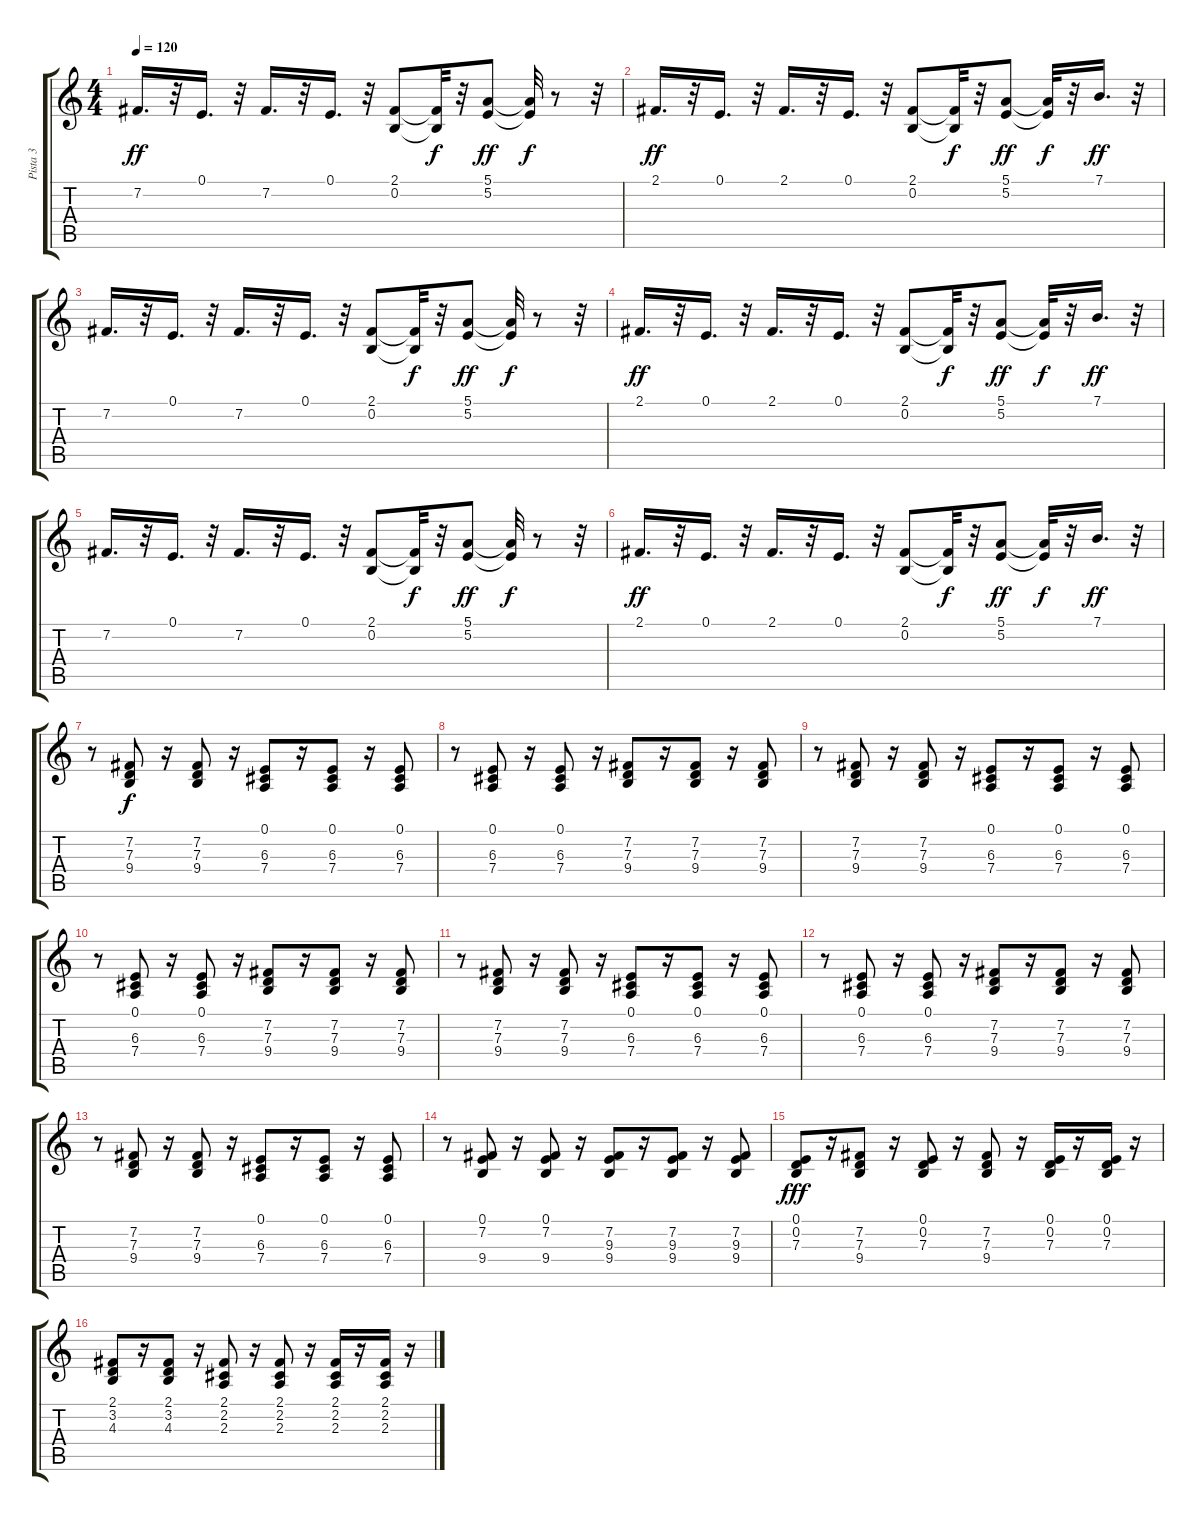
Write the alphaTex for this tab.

\track ("Pista 3" "Pista 3") {instrument synthbrass1}
\staff {score tabs}
\tuning (E4 B3 G3 D3 A2 E2) {hide}
\ts (4 4)
\tempo 120
\clef g2
\ks c
7.2.16{d dy ff} r.32 0.1.16{d} r.32 7.2.16{d} r.32 0.1.16{d} r.32 (2.1 0.2).8 (2.1{t} 0.2{t}).32{dy f} r.32 (5.1 5.2).8{dy ff} (5.1{t} 5.2{t}).32{dy f} r.8 r.32 |
2.1.16{d dy ff} r.32 0.1.16{d} r.32 2.1.16{d} r.32 0.1.16{d} r.32 (2.1 0.2).8 (2.1{t} 0.2{t}).32{dy f} r.32 (5.1 5.2).8{dy ff} (5.1{t} 5.2{t}).32{dy f} r.32 7.1.16{d dy ff} r.32 |
7.2.16{d} r.32 0.1.16{d} r.32 7.2.16{d} r.32 0.1.16{d} r.32 (2.1 0.2).8 (2.1{t} 0.2{t}).32{dy f} r.32 (5.1 5.2).8{dy ff} (5.1{t} 5.2{t}).32{dy f} r.8 r.32 |
2.1.16{d dy ff} r.32 0.1.16{d} r.32 2.1.16{d} r.32 0.1.16{d} r.32 (2.1 0.2).8 (2.1{t} 0.2{t}).32{dy f} r.32 (5.1 5.2).8{dy ff} (5.1{t} 5.2{t}).32{dy f} r.32 7.1.16{d dy ff} r.32 |
7.2.16{d} r.32 0.1.16{d} r.32 7.2.16{d} r.32 0.1.16{d} r.32 (2.1 0.2).8 (2.1{t} 0.2{t}).32{dy f} r.32 (5.1 5.2).8{dy ff} (5.1{t} 5.2{t}).32{dy f} r.8 r.32 |
2.1.16{d dy ff} r.32 0.1.16{d} r.32 2.1.16{d} r.32 0.1.16{d} r.32 (2.1 0.2).8 (2.1{t} 0.2{t}).32{dy f} r.32 (5.1 5.2).8{dy ff} (5.1{t} 5.2{t}).32{dy f} r.32 7.1.16{d dy ff} r.32 |
r.8 (7.2 7.3 9.4).8{dy f} r.16 (7.2 7.3 9.4).8 r.16 (0.1 6.3 7.4).8 r.16 (0.1 6.3 7.4).8 r.16 (0.1 6.3 7.4).8 |
r.8 (0.1 6.3 7.4).8 r.16 (0.1 6.3 7.4).8 r.16 (7.2 7.3 9.4).8 r.16 (7.2 7.3 9.4).8 r.16 (7.2 7.3 9.4).8 |
r.8 (7.2 7.3 9.4).8 r.16 (7.2 7.3 9.4).8 r.16 (0.1 6.3 7.4).8 r.16 (0.1 6.3 7.4).8 r.16 (0.1 6.3 7.4).8 |
r.8 (0.1 6.3 7.4).8 r.16 (0.1 6.3 7.4).8 r.16 (7.2 7.3 9.4).8 r.16 (7.2 7.3 9.4).8 r.16 (7.2 7.3 9.4).8 |
r.8 (7.2 7.3 9.4).8 r.16 (7.2 7.3 9.4).8 r.16 (0.1 6.3 7.4).8 r.16 (0.1 6.3 7.4).8 r.16 (0.1 6.3 7.4).8 |
r.8 (0.1 6.3 7.4).8 r.16 (0.1 6.3 7.4).8 r.16 (7.2 7.3 9.4).8 r.16 (7.2 7.3 9.4).8 r.16 (7.2 7.3 9.4).8 |
r.8 (7.2 7.3 9.4).8 r.16 (7.2 7.3 9.4).8 r.16 (0.1 6.3 7.4).8 r.16 (0.1 6.3 7.4).8 r.16 (0.1 6.3 7.4).8 |
r.8 (0.1 7.2 9.4).8 r.16 (0.1 7.2 9.4).8 r.16 (7.2 9.3 9.4).8 r.16 (7.2 9.3 9.4).8 r.16 (7.2 9.3 9.4).8 |
(0.1 0.2 7.3).8{dy fff} r.16 (7.2 7.3 9.4).8 r.16 (0.1 0.2 7.3).8 r.16 (7.2 7.3 9.4).8 r.16 (0.1 0.2 7.3).16 r.16 (0.1 0.2 7.3).16 r.16 |
(2.1 3.2 4.3).8 r.16 (2.1 3.2 4.3).8 r.16 (2.1 2.2 2.3).8 r.16 (2.1 2.2 2.3).8 r.16 (2.1 2.2 2.3).16 r.16 (2.1 2.2 2.3).16 r.16
